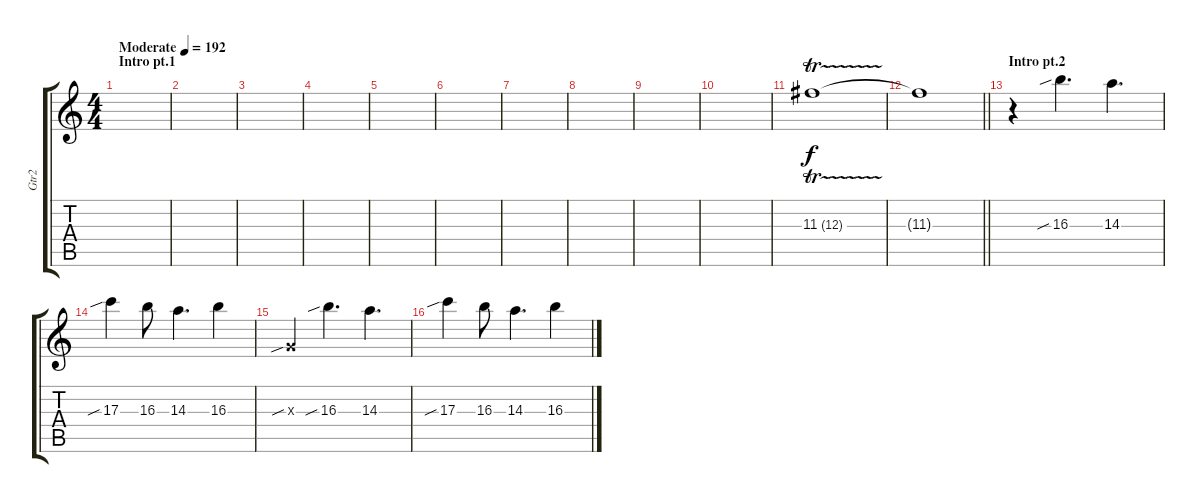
\track ("Gtr2" "Gtr2") {instrument overdrivenguitar}
\staff {score tabs}
\tuning (E4 B3 G3 D3 A2 E2) {hide}
\ts (4 4)
\section ("" "Intro pt.1")
\tempo (192 "Moderate")
\clef g2
\ks c
|
|
|
|
|
|
|
|
|
|
11.3{tr (12 16)}.1 |
\barLineRight lightlight
11.3{t}.1 |
\section ("" "Intro pt.2")
r.4 16.3{sib}.4{d} 14.3.4{d} |
17.3{sib}.4 16.3.8 14.3.4{d} 16.3.4 |
0.3{sib x}.4 16.3{sib}.4{d} 14.3.4{d} |
17.3{sib}.4 16.3.8 14.3.4{d} 16.3.4
